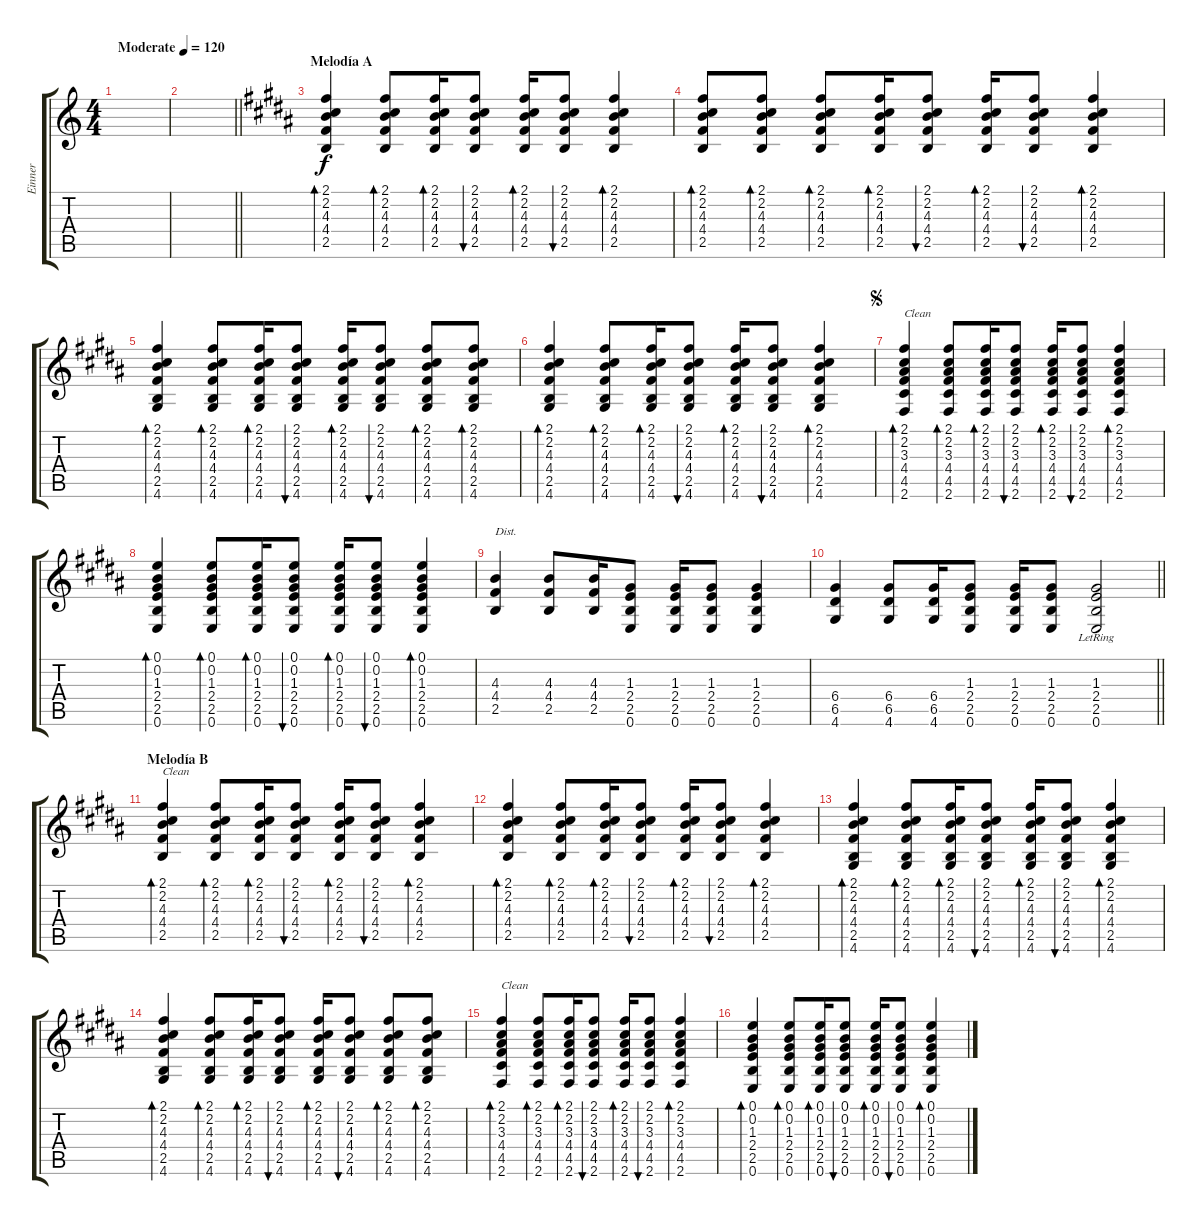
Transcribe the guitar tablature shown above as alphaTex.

\track ("Einner" "Einner") {instrument acousticguitarsteel}
\staff {score tabs}
\tuning (E4 B3 G3 D3 A2 E2) {hide}
\ts (4 4)
\tempo (120 "Moderate")
\clef g2
\ks c
|
\barLineRight lightlight
|
\section ("" "Melodía A")
\ks b
(2.1 2.2 4.3 4.4 2.5).4{bd 60} (2.1 2.2 4.3 4.4 2.5).8{bd 60 volume 13 instrument acousticguitarsteel} (2.1 2.2 4.3 4.4 2.5).16{bd 60} (2.1 2.2 4.3 4.4 2.5).8{bu 60} (2.1 2.2 4.3 4.4 2.5).16{bd 60} (2.1 2.2 4.3 4.4 2.5).8{bu 60} (2.1 2.2 4.3 4.4 2.5).4{bd 60} |
(2.1 2.2 4.3 4.4 2.5).8{bd 60} (2.1 2.2 4.3 4.4 2.5).8{bd 60} (2.1 2.2 4.3 4.4 2.5).8{bd 60} (2.1 2.2 4.3 4.4 2.5).16{bd 60} (2.1 2.2 4.3 4.4 2.5).8{bu 60} (2.1 2.2 4.3 4.4 2.5).16{bd 60} (2.1 2.2 4.3 4.4 2.5).8{bu 60} (2.1 2.2 4.3 4.4 2.5).4{bd 60} |
(2.1 2.2 4.3 4.4 2.5 4.6).4{bd 60} (2.1 2.2 4.3 4.4 2.5 4.6).8{bd 60} (2.1 2.2 4.3 4.4 2.5 4.6).16{bd 60} (2.1 2.2 4.3 4.4 2.5 4.6).8{bu 60} (2.1 2.2 4.3 4.4 2.5 4.6).16{bd 60} (2.1 2.2 4.3 4.4 2.5 4.6).8{bu 60} (2.1 2.2 4.3 4.4 2.5 4.6).8{bd 60} (2.1 2.2 4.3 4.4 2.5 4.6).8{bd 60} |
(2.1 2.2 4.3 4.4 2.5 4.6).4{bd 60 instrument acousticguitarsteel} (2.1 2.2 4.3 4.4 2.5 4.6).8{bd 60} (2.1 2.2 4.3 4.4 2.5 4.6).16{bd 60} (2.1 2.2 4.3 4.4 2.5 4.6).8{bu 60} (2.1 2.2 4.3 4.4 2.5 4.6).16{bd 60} (2.1 2.2 4.3 4.4 2.5 4.6).8{bu 60} (2.1 2.2 4.3 4.4 2.5 4.6).4{bd 60} |
\jump segno
(2.1 2.2 3.3 4.4 4.5 2.6).4{bd 60 txt "Clean" instrument acousticguitarsteel} (2.1 2.2 3.3 4.4 4.5 2.6).8{bd 60} (2.1 2.2 3.3 4.4 4.5 2.6).16{bd 60} (2.1 2.2 3.3 4.4 4.5 2.6).8{bu 60} (2.1 2.2 3.3 4.4 4.5 2.6).16{bd 60} (2.1 2.2 3.3 4.4 4.5 2.6).8{bu 60} (2.1 2.2 3.3 4.4 4.5 2.6).4{bd 60} |
(0.1 0.2 1.3 2.4 2.5 0.6).4{bd 60 volume 13 instrument acousticguitarsteel} (0.1 0.2 1.3 2.4 2.5 0.6).8{bd 60} (0.1 0.2 1.3 2.4 2.5 0.6).16{bd 60} (0.1 0.2 1.3 2.4 2.5 0.6).8{bu 60} (0.1 0.2 1.3 2.4 2.5 0.6).16{bd 60} (0.1 0.2 1.3 2.4 2.5 0.6).8{bu 60} (0.1 0.2 1.3 2.4 2.5 0.6).4{bd 60} |
(4.3 4.4 2.5).4{txt "Dist." instrument distortionguitar} (4.3 4.4 2.5).8 (4.3 4.4 2.5).16 (1.3 2.4 2.5 0.6).8 (1.3 2.4 2.5 0.6).16 (1.3 2.4 2.5 0.6).8 (1.3 2.4 2.5 0.6).4 |
\barLineRight lightlight
(6.4 6.5 4.6).4 (6.4 6.5 4.6).8 (6.4 6.5 4.6).16 (1.3 2.4 2.5 0.6).8 (1.3 2.4 2.5 0.6).16 (1.3 2.4 2.5 0.6).8 (1.3 2.4{lr} 2.5 0.6).2 |
\section ("" "Melodía B ")
(2.1 2.2 4.3 4.4 2.5).4{bd 60 txt "Clean" volume 13 instrument acousticguitarsteel} (2.1 2.2 4.3 4.4 2.5).8{bd 60} (2.1 2.2 4.3 4.4 2.5).16{bd 60} (2.1 2.2 4.3 4.4 2.5).8{bu 60} (2.1 2.2 4.3 4.4 2.5).16{bd 60} (2.1 2.2 4.3 4.4 2.5).8{bu 60} (2.1 2.2 4.3 4.4 2.5).4{bd 60} |
(2.1 2.2 4.3 4.4 2.5).4{bd 60} (2.1 2.2 4.3 4.4 2.5).8{bd 60} (2.1 2.2 4.3 4.4 2.5).16{bd 60} (2.1 2.2 4.3 4.4 2.5).8{bu 60} (2.1 2.2 4.3 4.4 2.5).16{bd 60} (2.1 2.2 4.3 4.4 2.5).8{bu 60} (2.1 2.2 4.3 4.4 2.5).4{bd 60} |
(2.1 2.2 4.3 4.4 2.5 4.6).4{bd 60} (2.1 2.2 4.3 4.4 2.5 4.6).8{bd 60} (2.1 2.2 4.3 4.4 2.5 4.6).16{bd 60} (2.1 2.2 4.3 4.4 2.5 4.6).8{bu 60} (2.1 2.2 4.3 4.4 2.5 4.6).16{bd 60} (2.1 2.2 4.3 4.4 2.5 4.6).8{bu 60} (2.1 2.2 4.3 4.4 2.5 4.6).4{bd 60} |
(2.1 2.2 4.3 4.4 2.5 4.6).4{bd 60} (2.1 2.2 4.3 4.4 2.5 4.6).8{bd 60} (2.1 2.2 4.3 4.4 2.5 4.6).16{bd 60} (2.1 2.2 4.3 4.4 2.5 4.6).8{bu 60} (2.1 2.2 4.3 4.4 2.5 4.6).16{bd 60} (2.1 2.2 4.3 4.4 2.5 4.6).8{bu 60} (2.1 2.2 4.3 4.4 2.5 4.6).8{bd 60} (2.1 2.2 4.3 4.4 2.5 4.6).8{bd 60} |
(2.1 2.2 3.3 4.4 4.5 2.6).4{bd 60 txt "Clean" instrument acousticguitarsteel} (2.1 2.2 3.3 4.4 4.5 2.6).8{bd 60} (2.1 2.2 3.3 4.4 4.5 2.6).16{bd 60} (2.1 2.2 3.3 4.4 4.5 2.6).8{bu 60} (2.1 2.2 3.3 4.4 4.5 2.6).16{bd 60} (2.1 2.2 3.3 4.4 4.5 2.6).8{bu 60} (2.1 2.2 3.3 4.4 4.5 2.6).4{bd 60} |
(0.1 0.2 1.3 2.4 2.5 0.6).4{bd 60} (0.1 0.2 1.3 2.4 2.5 0.6).8{bd 60} (0.1 0.2 1.3 2.4 2.5 0.6).16{bd 60} (0.1 0.2 1.3 2.4 2.5 0.6).8{bu 60} (0.1 0.2 1.3 2.4 2.5 0.6).16{bd 60} (0.1 0.2 1.3 2.4 2.5 0.6).8{bu 60} (0.1 0.2 1.3 2.4 2.5 0.6).4{bd 60}
